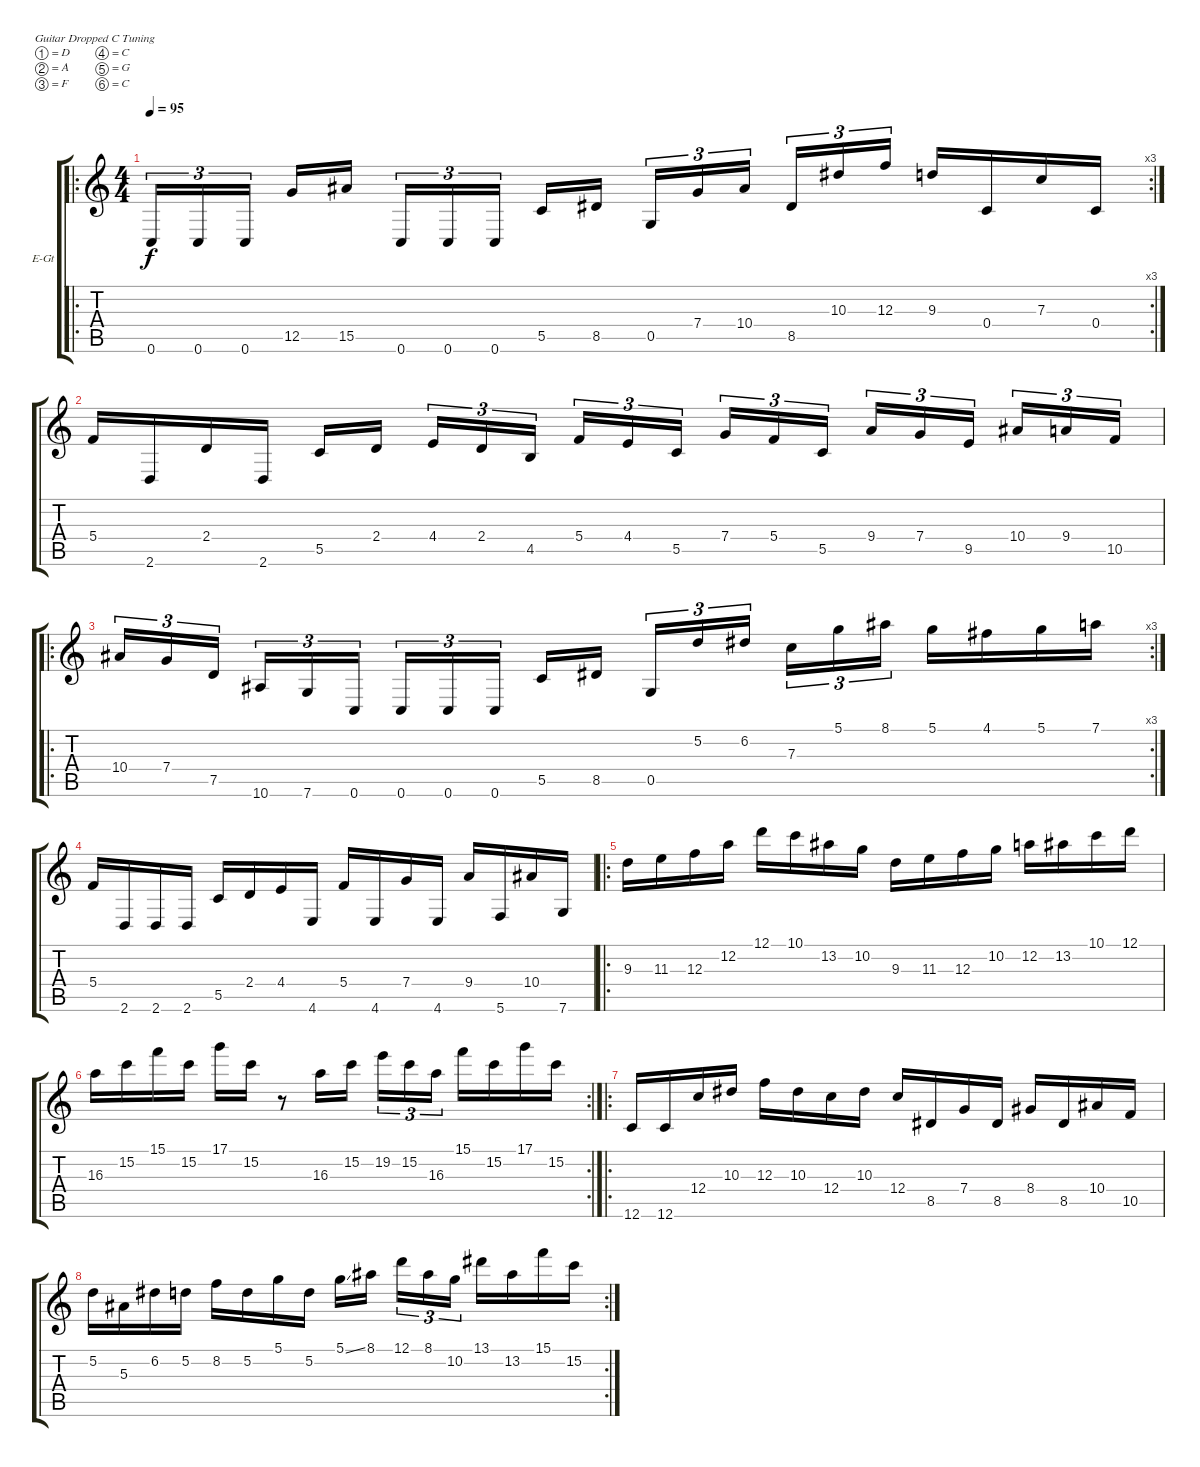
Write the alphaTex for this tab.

\bracketExtendMode groupsimilarinstruments
\firstSystemTrackNameOrientation horizontal
\otherSystemsTrackNameOrientation horizontal
\track ("guitar 2" "E-Gt") {solo instrument distortionguitar}
\staff {score tabs}
\tuning (D4 A3 F3 C3 G2 C2)
\ro
\rc 3
\ts (4 4)
\tempo 95
\clef g2
\ks c
0.6.16{tu (3 2) dy f} 0.6.16{tu (3 2)} 0.6.16{tu (3 2)} 12.5.16 15.5.16 0.6.16{tu (3 2)} 0.6.16{tu (3 2)} 0.6.16{tu (3 2)} 5.5.16 8.5.16 0.5.16{tu (3 2)} 7.4.16{tu (3 2)} 10.4.16{tu (3 2)} 8.5.16{tu (3 2)} 10.3.16{tu (3 2)} 12.3.16{tu (3 2)} 9.3.16 0.4.16 7.3.16 0.4.16 |
5.4.16 2.6.16 2.4.16 2.6.16 5.5.16 2.4.16 4.4.16{tu (3 2)} 2.4.16{tu (3 2)} 4.5.16{tu (3 2)} 5.4.16{tu (3 2)} 4.4.16{tu (3 2)} 5.5.16{tu (3 2)} 7.4.16{tu (3 2)} 5.4.16{tu (3 2)} 5.5.16{tu (3 2)} 9.4.16{tu (3 2)} 7.4.16{tu (3 2)} 9.5.16{tu (3 2)} 10.4.16{tu (3 2)} 9.4.16{tu (3 2)} 10.5.16{tu (3 2)} |
\ro
\rc 3
10.4.16{tu (3 2)} 7.4.16{tu (3 2)} 7.5.16{tu (3 2)} 10.6.16{tu (3 2)} 7.6.16{tu (3 2)} 0.6.16{tu (3 2)} 0.6.16{tu (3 2)} 0.6.16{tu (3 2)} 0.6.16{tu (3 2)} 5.5.16 8.5.16 0.5.16{tu (3 2)} 5.2.16{tu (3 2)} 6.2.16{tu (3 2)} 7.3.16{tu (3 2)} 5.1.16{tu (3 2)} 8.1.16{tu (3 2)} 5.1.16 4.1.16 5.1.16 7.1.16 |
5.4.16 2.6.16 2.6.16 2.6.16 5.5.16 2.4.16 4.4.16 4.6.16 5.4.16 4.6.16 7.4.16 4.6.16 9.4.16 5.6.16 10.4.16 7.6.16 |
\ro
9.3.16 11.3.16 12.3.16 12.2.16 12.1.16 10.1.16 13.2.16 10.2.16 9.3.16 11.3.16 12.3.16 10.2.16 12.2.16 13.2.16 10.1.16 12.1.16 |
\rc 2
16.3.16 15.2.16 15.1.16 15.2.16 17.1.16 15.2.16 r.8 16.3.16 15.2.16 19.2.16{tu (3 2)} 15.2.16{tu (3 2)} 16.3.16{tu (3 2)} 15.1.16 15.2.16 17.1.16 15.2.16 |
\ro
12.6.16 12.6.16 12.4.16 10.3.16 12.3.16 10.3.16 12.4.16 10.3.16 12.4.16 8.5.16 7.4.16 8.5.16 8.4.16 8.5.16 10.4.16 10.5.16 |
\rc 2
5.2.16 5.3.16 6.2.16 5.2.16 8.2.16 5.2.16 5.1.16 5.2.16 5.1{ss}.16 8.1.16 12.1.16{tu (3 2)} 8.1.16{tu (3 2)} 10.2.16{tu (3 2)} 13.1.16 13.2.16 15.1.16 15.2.16
